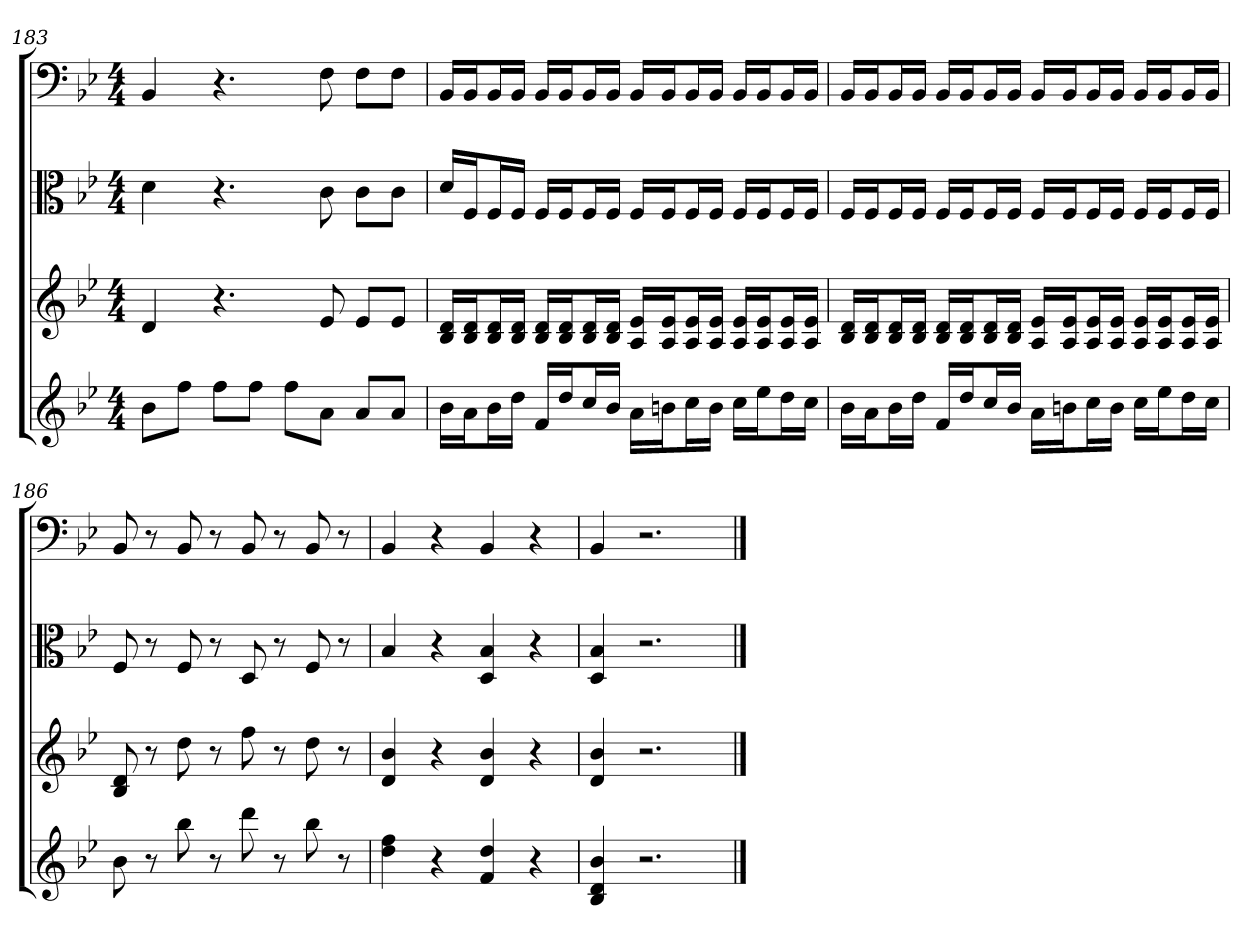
**kern	**kern	**kern	**kern
*part4	*part3	*part2	*part1
*staff4	*staff3	*staff2	*staff1
*	*	*clefC3	*clefF4
*k[b-e-]	*k[b-e-]	*k[b-e-]	*k[b-e-]
*B-:	*B-:	*B-:	*B-:
*M4/4	*M4/4	*M4/4	*M4/4
=183	=183	=183	=183
8b-L	4d	4d	4BB-
8ffJ	.	.	.
8ffL	4.r	4.r	4.r
8ffJ	.	.	.
8ffL	.	.	.
8aJ	8e-	8c	8F
8aL	8e-L	8c\L	8F\L
8aJ	8e-J	8c\J	8F\J
=184	=184	=184	=184
16b-LL	16B- 16dLL	16d/LL	16BB-/LL
16aJ	16B- 16dJ	16F/J	16BB-/J
16b-L	16B- 16dL	16F/L	16BB-/L
16ddJJ	16B- 16dJJ	16F/JJ	16BB-/JJ
16fLL	16B- 16dLL	16F/LL	16BB-/LL
16ddJ	16B- 16dJ	16F/J	16BB-/J
16ccL	16B- 16dL	16F/L	16BB-/L
16b-JJ	16B- 16dJJ	16F/JJ	16BB-/JJ
16aLL	16A 16e-LL	16F/LL	16BB-/LL
16bnJ	16A 16e-J	16F/J	16BB-/J
16ccL	16A 16e-L	16F/L	16BB-/L
16bJJ	16A 16e-JJ	16F/JJ	16BB-/JJ
16ccLL	16A 16e-LL	16F/LL	16BB-/LL
16ee-J	16A 16e-J	16F/J	16BB-/J
16ddL	16A 16e-L	16F/L	16BB-/L
16ccJJ	16A 16e-JJ	16F/JJ	16BB-/JJ
=185	=185	=185	=185
16b-LL	16B- 16dLL	16F/LL	16BB-/LL
16aJ	16B- 16dJ	16F/J	16BB-/J
16b-L	16B- 16dL	16F/L	16BB-/L
16ddJJ	16B- 16dJJ	16F/JJ	16BB-/JJ
16fLL	16B- 16dLL	16F/LL	16BB-/LL
16ddJ	16B- 16dJ	16F/J	16BB-/J
16ccL	16B- 16dL	16F/L	16BB-/L
16b-JJ	16B- 16dJJ	16F/JJ	16BB-/JJ
16aLL	16A 16e-LL	16F/LL	16BB-/LL
16bnJ	16A 16e-J	16F/J	16BB-/J
16ccL	16A 16e-L	16F/L	16BB-/L
16bJJ	16A 16e-JJ	16F/JJ	16BB-/JJ
16ccLL	16A 16e-LL	16F/LL	16BB-/LL
16ee-J	16A 16e-J	16F/J	16BB-/J
16ddL	16A 16e-L	16F/L	16BB-/L
16ccJJ	16A 16e-JJ	16F/JJ	16BB-/JJ
=186	=186	=186	=186
8b-	8B- 8d	8F	8BB-
8r	8r	8r	8r
8bb-	8dd	8F	8BB-
8r	8r	8r	8r
8ddd	8ff	8D	8BB-
8r	8r	8r	8r
8bb-	8dd	8F	8BB-
8r	8r	8r	8r
=187	=187	=187	=187
4dd 4ff	4d 4b-	4B-	4BB-
4r	4r	4r	4r
4f 4dd	4d 4b-	4D 4B-	4BB-
4r	4r	4r	4r
=188	=188	=188	=188
4B- 4d 4b-	4d 4b-	4D 4B-	4BB-
2.r	2.r	2.r	2.r
==	==	==	==
*-	*-	*-	*-
